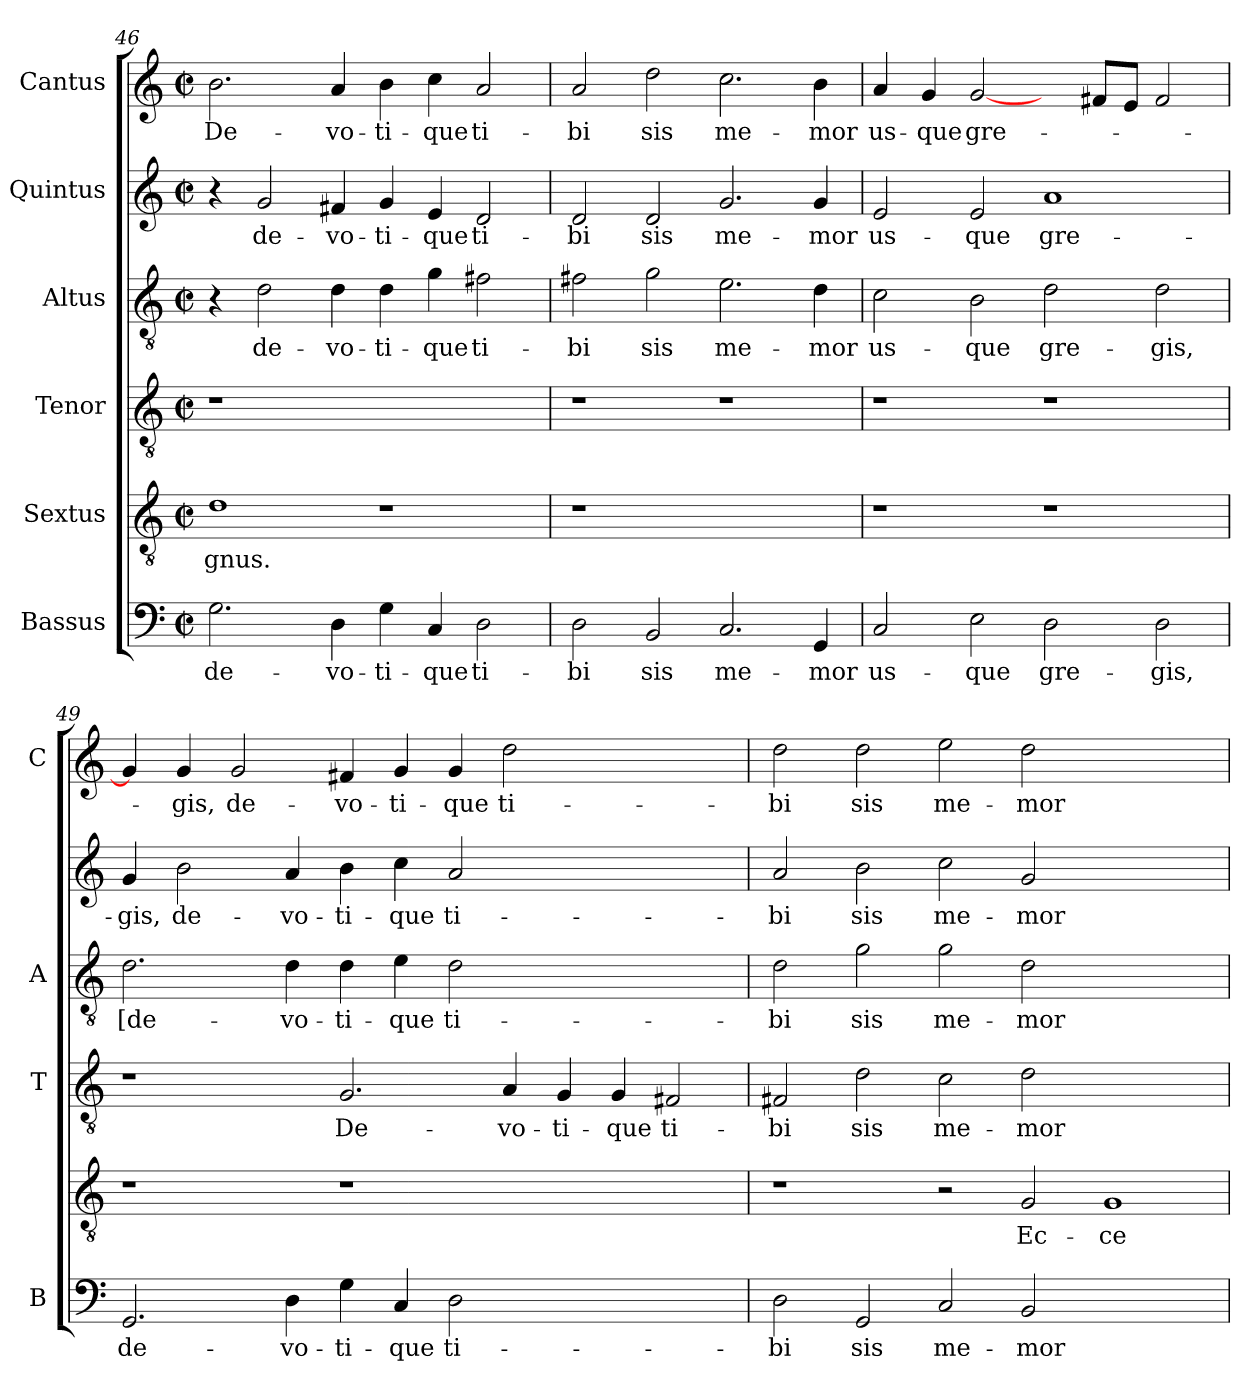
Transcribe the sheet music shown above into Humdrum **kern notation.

**kern	**text	**kern	**text	**kern	**text	**kern	**text	**kern	**text	**kern	**text
*part6	*part6	*part5	*part5	*part4	*part4	*part3	*part3	*part2	*part2	*part1	*part1
*staff6	*staff6	*staff5	*staff5	*staff4	*staff4	*staff3	*staff3	*staff2	*staff2	*staff1	*staff1
*I"Bassus	*	*I"Sextus	*	*I"Tenor	*	*I"Altus	*	*I"Quintus	*	*I"Cantus	*
*I'B	*	*	*	*I'T	*	*I'A	*	*	*	*I'C	*
*clefF4	*	*clefGv2	*	*clefGv2	*	*clefGv2	*	*clefG2	*	*clefG2	*
*k[]	*	*k[]	*	*k[]	*	*k[]	*	*k[]	*	*k[]	*
*C:	*	*C:	*	*C:	*	*C:	*	*C:	*	*C:	*
*M2/2	*	*M2/2	*	*M2/2	*	*M2/2	*	*M2/2	*	*M2/2	*
*met(c|)	*	*met(c|)	*	*met(c|)	*	*met(c|)	*	*met(c|)	*	*met(c|)	*
=46	=46	=46	=46	=46	=46	=46	=46	=46	=46	=46	=46
2.G\	de-	1d	-gnus.	1r	.	4r	.	4r	.	2.b\	De-
.	.	.	.	.	.	2d\	de-	2g/	de-	.	.
4D\	-vo-	.	.	.	.	4d\	-vo-	4f#X/	-vo-	4a/	-vo-
4G\	-ti-	1r	.	1ryy	.	4d\	-ti-	4g/	-ti-	4b\	-ti-
4C/	-que	.	.	.	.	4g\	-que	4e/	-que	4cc\	-que
2D\	ti-	.	.	.	.	2f#X\	ti-	2d/	ti-	2a/	ti-
=47	=47	=47	=47	=47	=47	=47	=47	=47	=47	=47	=47
2D\	-bi	1r	.	1r	.	2f#X\	-bi	2d/	-bi	2a/	-bi
2BB/	sis	.	.	.	.	2g\	sis	2d/	sis	2dd\	sis
2.C/	me-	1ryy	.	1r	.	2.e\	me-	2.g/	me-	2.cc\	me-
4GG/	-mor	.	.	.	.	4d\	-mor	4g/	-mor	4b\	-mor
!!LO:LB:g=z
=48	=48	=48	=48	=48	=48	=48	=48	=48	=48	=48	=48
2C/	us-	1r	.	1r	.	2c\	us-	2e/	us-	4a/	us-
.	.	.	.	.	.	.	.	.	.	4g/	-que
2E\	-que	.	.	.	.	2B\	-que	2e/	-que	[2g/	gre-
2D\	gre-	1r	.	1r	.	2d\	gre-	1a	gre-	4ryy	.
.	.	.	.	.	.	.	.	.	.	8f#X/L	.
.	.	.	.	.	.	.	.	.	.	8e/J	.
2D\	-gis,	.	.	.	.	2d\	-gis,	.	.	2f#/	.
=49	=49	=49	=49	=49	=49	=49	=49	=49	=49	=49	=49
2.GG/	de-	1r	.	1r	.	2.d\	[de-	4g/	-gis,	4g/]	.
.	.	.	.	.	.	.	.	2b\	de-	4g/	-gis,
.	.	.	.	.	.	.	.	.	.	2g/	de-
4D\	-vo-	.	.	.	.	4d\	-vo-	4a/	-vo-	.	.
4G\	-ti-	1r	.	2.G/	De-	4d\	-ti-	4b\	-ti-	4f#X/	-vo-
4C/	-que	.	.	.	.	4e\	-que	4cc\	-que	4g/	-ti-
2D\	ti-	.	.	.	.	2d\	ti-	2a/	ti-	4g/	-que
.	.	.	.	4A/	-vo-	.	.	.	.	2dd\	ti-
1ryy	.	1ryy	.	4G/	-ti-	1ryy	.	1ryy	.	.	.
.	.	.	.	4G/	-que	.	.	.	.	2.ryy	.
.	.	.	.	2F#X/	ti-	.	.	.	.	.	.
=50	=50	=50	=50	=50	=50	=50	=50	=50	=50	=50	=50
2D\	-bi	1r	.	2F#X/	-bi	2d\	-bi	2a/	-bi	2dd\	-bi
2GG/	sis	.	.	2d\	sis	2g\	sis	2b\	sis	2dd\	sis
2C/	me-	2r	.	2c\	me-	2g\	me-	2cc\	me-	2ee\	me-
2BB/	-mor	2G/	Ec-	2d\	-mor	2d\	-mor	2g/	-mor	2dd\	-mor
1ryy	.	1G	-ce	1ryy	.	1ryy	.	1ryy	.	1ryy	.
=	=	=	=	=	=	=	=	=	=	=	=
*-	*-	*-	*-	*-	*-	*-	*-	*-	*-	*-	*-
